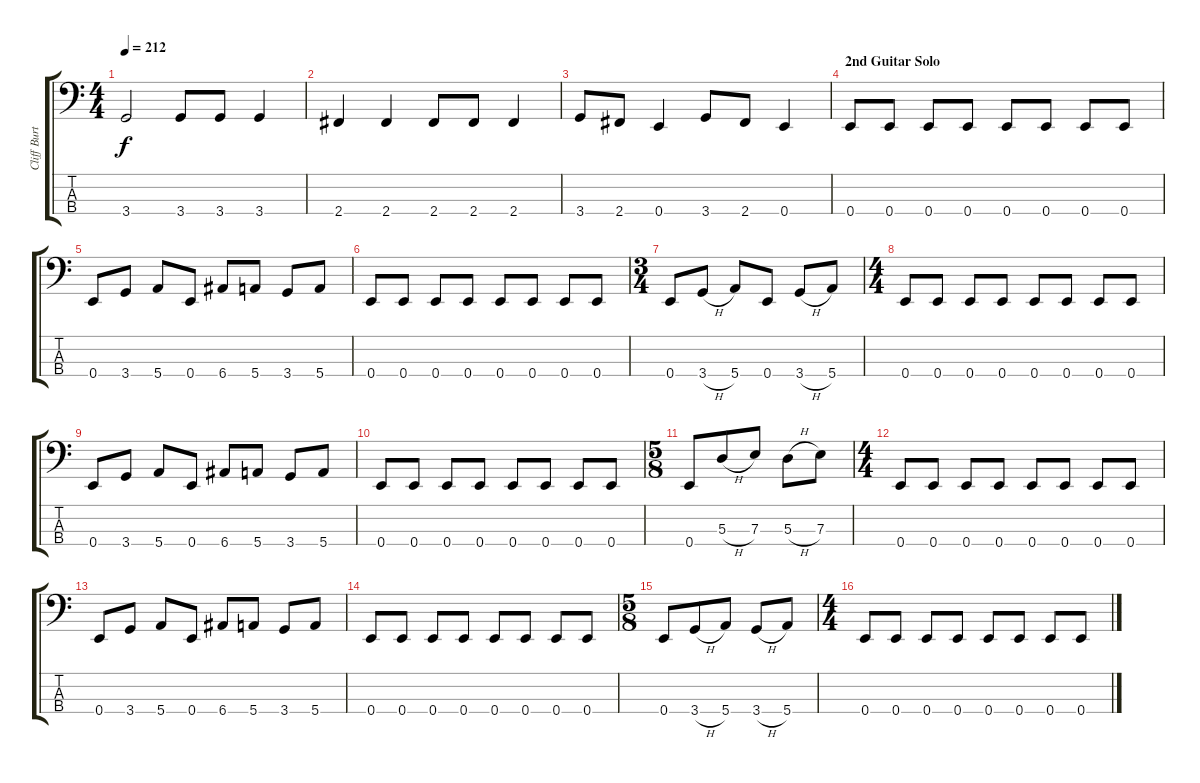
\track ("Cliff Burton (Bass)" "Cliff Burt") {instrument electricbassfinger}
\staff {score tabs}
\tuning (G2 D2 A1 E1) {hide}
\ts (4 4)
\tempo 212
\clef f4
\ks c
3.4.2{dy f} 3.4.8 3.4.8 3.4.4 |
2.4.4 2.4.4 2.4.8 2.4.8 2.4.4 |
3.4.8 2.4.8 0.4.4 3.4.8 2.4.8 0.4.4 |
\section ("" "2nd Guitar Solo")
0.4.8 0.4.8 0.4.8 0.4.8 0.4.8 0.4.8 0.4.8 0.4.8 |
0.4.8 3.4.8 5.4.8 0.4.8 6.4.8 5.4.8 3.4.8 5.4.8 |
0.4.8 0.4.8 0.4.8 0.4.8 0.4.8 0.4.8 0.4.8 0.4.8 |
\ts (3 4)
0.4.8 3.4{h}.8 5.4.8 0.4.8 3.4{h}.8 5.4.8 |
\ts (4 4)
0.4.8 0.4.8 0.4.8 0.4.8 0.4.8 0.4.8 0.4.8 0.4.8 |
0.4.8 3.4.8 5.4.8 0.4.8 6.4.8 5.4.8 3.4.8 5.4.8 |
0.4.8 0.4.8 0.4.8 0.4.8 0.4.8 0.4.8 0.4.8 0.4.8 |
\ts (5 8)
0.4.8 5.3{h}.8 7.3.8 5.3{h}.8 7.3.8 |
\ts (4 4)
0.4.8 0.4.8 0.4.8 0.4.8 0.4.8 0.4.8 0.4.8 0.4.8 |
0.4.8 3.4.8 5.4.8 0.4.8 6.4.8 5.4.8 3.4.8 5.4.8 |
0.4.8 0.4.8 0.4.8 0.4.8 0.4.8 0.4.8 0.4.8 0.4.8 |
\ts (5 8)
0.4.8 3.4{h}.8 5.4.8 3.4{h}.8 5.4.8 |
\ts (4 4)
0.4.8 0.4.8 0.4.8 0.4.8 0.4.8 0.4.8 0.4.8 0.4.8
